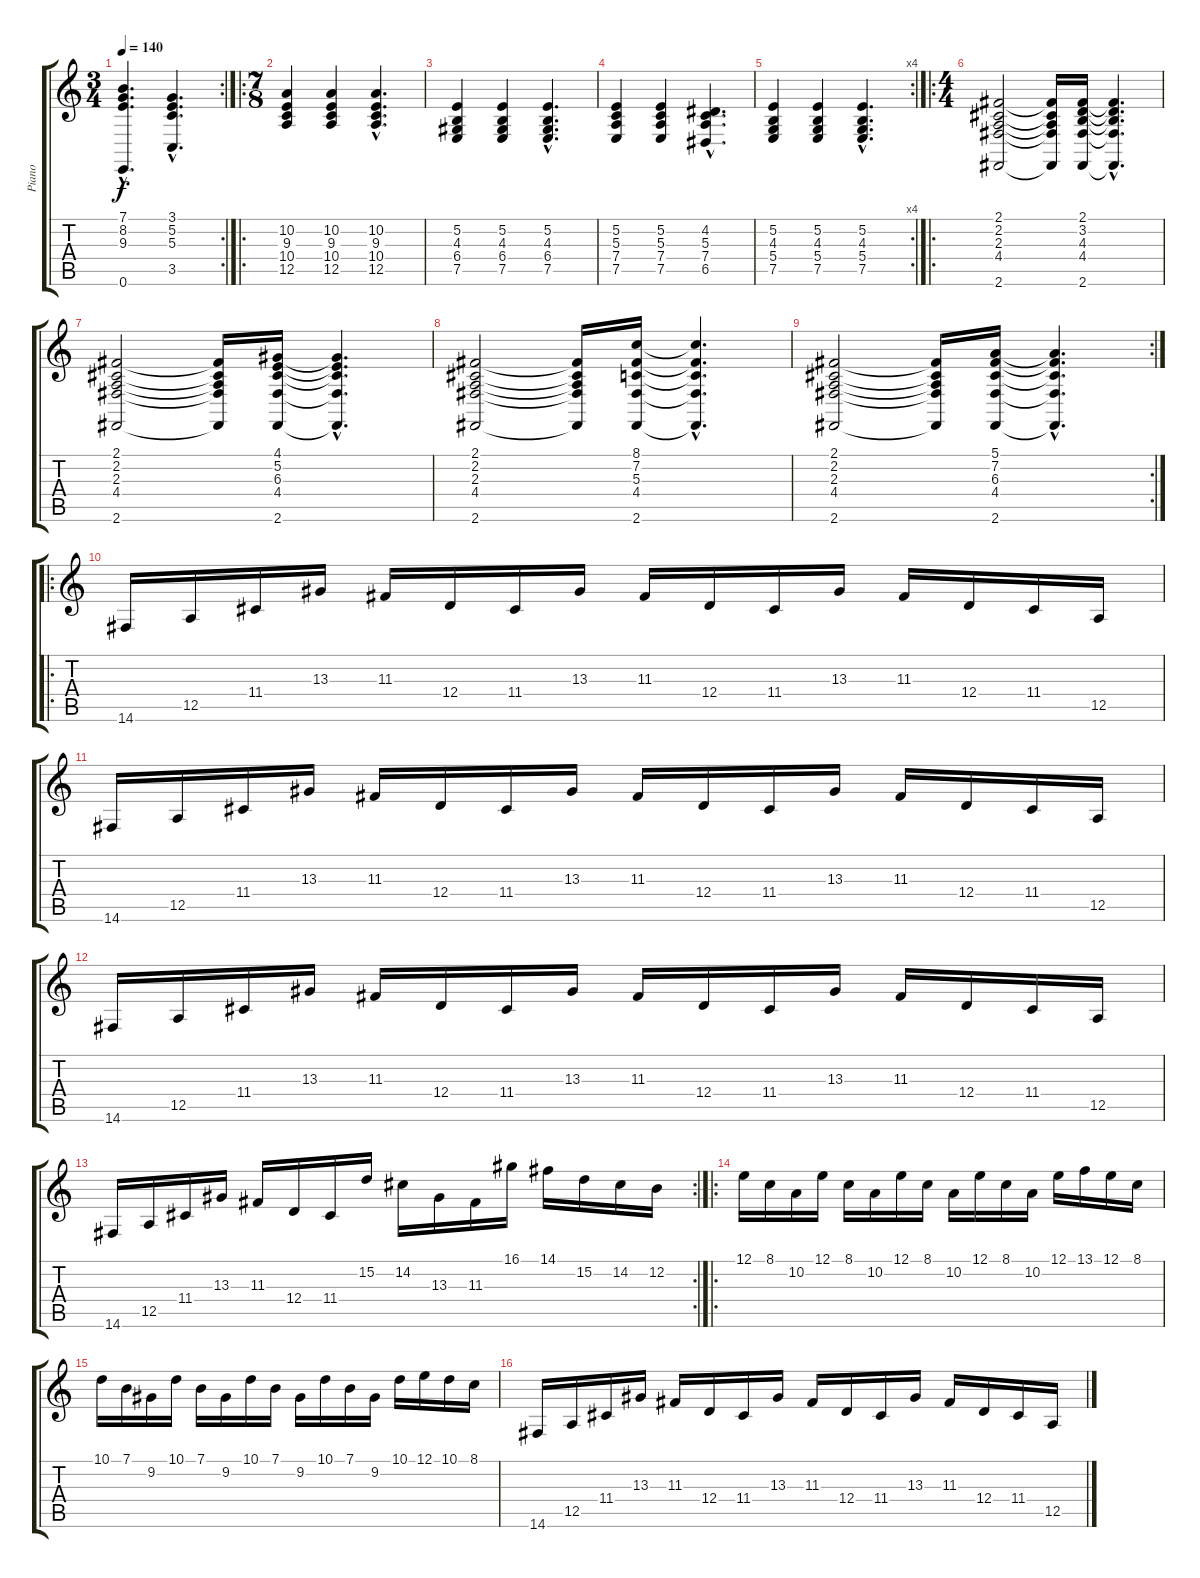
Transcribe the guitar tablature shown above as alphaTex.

\track ("Piano" "Piano") {instrument brightacousticpiano}
\staff {score tabs}
\tuning (E4 B3 G3 D3 A2 E2) {hide}
\rc 2
\ts (3 4)
\tempo 140
\clef g2
\ks c
(7.1{hac t} 8.2{hac t} 9.3{hac t} 0.6{hac t}).4{d dy f} (3.1{hac} 5.2{hac} 5.3{hac} 3.5{hac}).4{d} |
\ro
\ts (7 8)
(10.2 9.3 10.4 12.5).4 (10.2 9.3 10.4 12.5).4 (10.2{hac} 9.3{hac} 10.4{hac} 12.5{hac}).4{d} |
(5.2 4.3 6.4 7.5).4 (5.2 4.3 6.4 7.5).4 (5.2{hac} 4.3{hac} 6.4{hac} 7.5{hac}).4{d} |
(5.2 5.3 7.4 7.5).4 (5.2 5.3 7.4 7.5).4 (4.2{hac} 5.3{hac} 7.4{hac} 6.5{hac}).4{d} |
\rc 4
(5.2 4.3 5.4 7.5).4 (5.2 4.3 5.4 7.5).4 (5.2{hac} 4.3{hac} 5.4{hac} 7.5{hac}).4{d} |
\ro
\ts (4 4)
(2.1 2.2 2.3 4.4 2.6).2 (2.1{t} 2.2{t} 2.3{t} 4.4{t} 2.6{t}).16 (2.1 3.2 4.3 4.4 2.6).16 (2.1{hac t} 3.2{hac t} 4.3{hac t} 4.4{hac t} 2.6{hac t}).4{d} |
(2.1 2.2 2.3 4.4 2.6).2 (2.1{t} 2.2{t} 2.3{t} 4.4{t} 2.6{t}).16 (4.1 5.2 6.3 4.4 2.6).16 (4.1{hac t} 5.2{hac t} 6.3{hac t} 4.4{hac t} 2.6{hac t}).4{d} |
(2.1 2.2 2.3 4.4 2.6).2 (2.1{t} 2.2{t} 2.3{t} 4.4{t} 2.6{t}).16 (8.1 7.2 5.3 4.4 2.6).16 (8.1{hac t} 7.2{hac t} 5.3{hac t} 4.4{hac t} 2.6{hac t}).4{d} |
\rc 2
(2.1 2.2 2.3 4.4 2.6).2 (2.1{t} 2.2{t} 2.3{t} 4.4{t} 2.6{t}).16 (5.1 7.2 6.3 4.4 2.6).16 (5.1{hac t} 7.2{hac t} 6.3{hac t} 4.4{hac t} 2.6{hac t}).4{d} |
\ro
14.6.16 12.5.16 11.4.16 13.3.16 11.3.16 12.4.16 11.4.16 13.3.16 11.3.16 12.4.16 11.4.16 13.3.16 11.3.16 12.4.16 11.4.16 12.5.16 |
14.6.16 12.5.16 11.4.16 13.3.16 11.3.16 12.4.16 11.4.16 13.3.16 11.3.16 12.4.16 11.4.16 13.3.16 11.3.16 12.4.16 11.4.16 12.5.16 |
14.6.16 12.5.16 11.4.16 13.3.16 11.3.16 12.4.16 11.4.16 13.3.16 11.3.16 12.4.16 11.4.16 13.3.16 11.3.16 12.4.16 11.4.16 12.5.16 |
\rc 2
14.6.16 12.5.16 11.4.16 13.3.16 11.3.16 12.4.16 11.4.16 15.2.16 14.2.16 13.3.16 11.3.16 16.1.16 14.1.16 15.2.16 14.2.16 12.2.16 |
\ro
12.1.16 8.1.16 10.2.16 12.1.16 8.1.16 10.2.16 12.1.16 8.1.16 10.2.16 12.1.16 8.1.16 10.2.16 12.1.16 13.1.16 12.1.16 8.1.16 |
10.1.16 7.1.16 9.2.16 10.1.16 7.1.16 9.2.16 10.1.16 7.1.16 9.2.16 10.1.16 7.1.16 9.2.16 10.1.16 12.1.16 10.1.16 8.1.16 |
14.6.16 12.5.16 11.4.16 13.3.16 11.3.16 12.4.16 11.4.16 13.3.16 11.3.16 12.4.16 11.4.16 13.3.16 11.3.16 12.4.16 11.4.16 12.5.16
